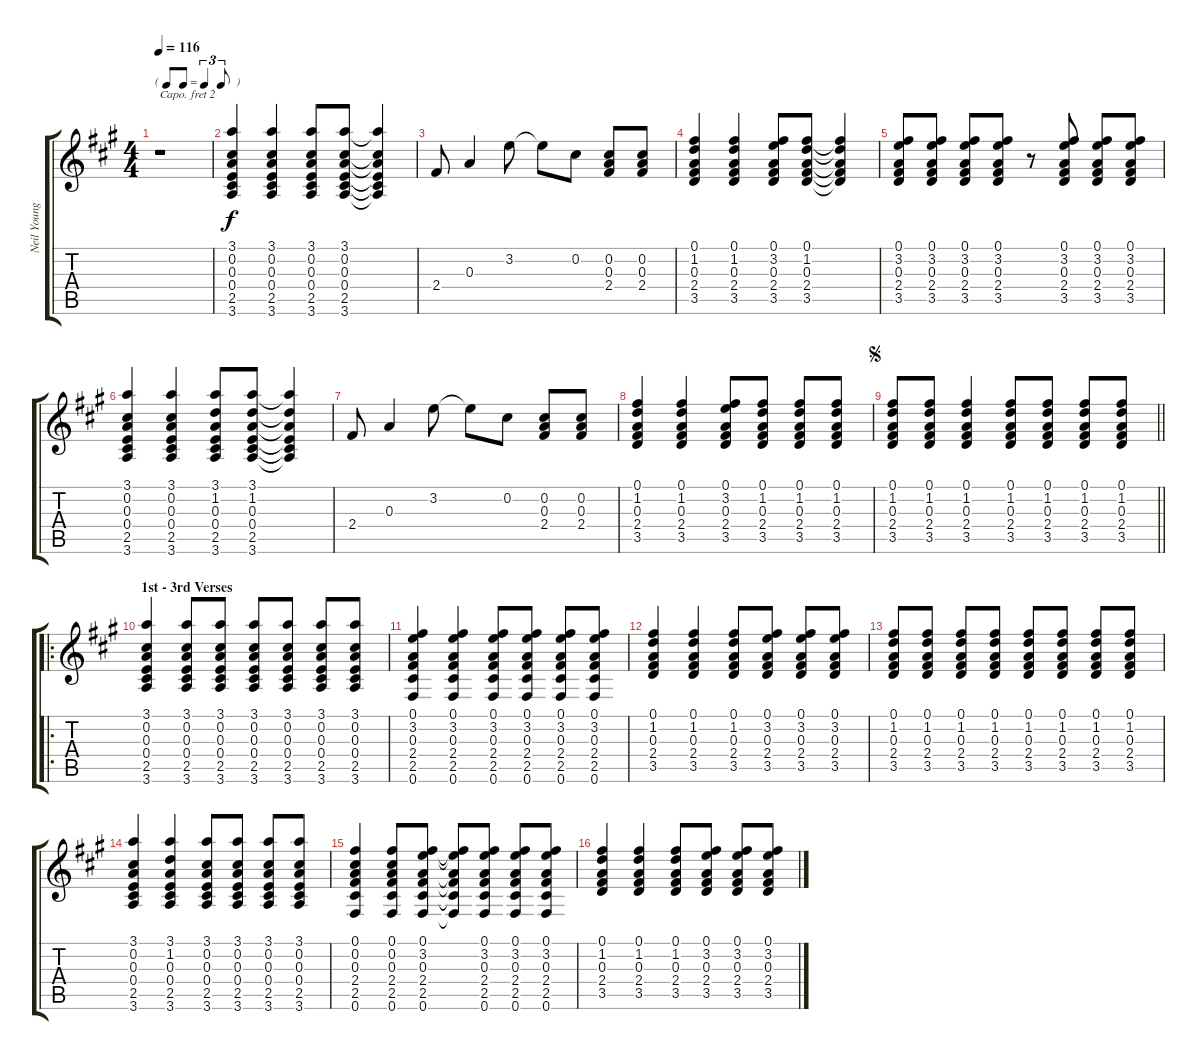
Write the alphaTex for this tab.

\track ("Neil Young - Acoustic Guitar w/ capo 2nd" "Neil Young") {instrument acousticguitarsteel}
\staff {score tabs}
\capo 2
\tuning (E4 B3 G3 D3 A2 E2) {hide}
\ts (4 4)
\tf triplet8th
\tempo 116
\clef g2
\ks a
r.1{dy f instrument acousticguitarsteel} |
(3.1 0.2 0.3 0.4 2.5 3.6).4 (3.1 0.2 0.3 0.4 2.5 3.6).4 (3.1 0.2 0.3 0.4 2.5 3.6).8 (3.1 0.2 0.3 0.4 2.5 3.6).8 (3.1{t} 0.2{t} 0.3{t} 0.4{t} 2.5{t} 3.6{t}).4 |
2.4.8 0.3.4 3.2.8 3.2{t}.8 0.2.8 (0.2 0.3 2.4).8 (0.2 0.3 2.4).8 |
(0.1 1.2 0.3 2.4 3.5).4 (0.1 1.2 0.3 2.4 3.5).4 (0.1 3.2 0.3 2.4 3.5).8 (0.1 1.2 0.3 2.4 3.5).8 (0.1{t} 1.2{t} 0.3{t} 2.4{t} 3.5{t}).4 |
(0.1 3.2 0.3 2.4 3.5).8 (0.1 3.2 0.3 2.4 3.5).8 (0.1 3.2 0.3 2.4 3.5).8 (0.1 3.2 0.3 2.4 3.5).8 r.8 (0.1 3.2 0.3 2.4 3.5).8 (0.1 3.2 0.3 2.4 3.5).8 (0.1 3.2 0.3 2.4 3.5).8 |
(3.1 0.2 0.3 0.4 2.5 3.6).4 (3.1 0.2 0.3 0.4 2.5 3.6).4 (3.1 1.2 0.3 0.4 2.5 3.6).8 (3.1 1.2 0.3 0.4 2.5 3.6).8 (3.1{t} 1.2{t} 0.3{t} 0.4{t} 2.5{t} 3.6{t}).4 |
2.4.8 0.3.4 3.2.8 3.2{t}.8 0.2.8 (0.2 0.3 2.4).8 (0.2 0.3 2.4).8 |
(0.1 1.2 0.3 2.4 3.5).4 (0.1 1.2 0.3 2.4 3.5).4 (0.1 3.2 0.3 2.4 3.5).8 (0.1 1.2 0.3 2.4 3.5).8 (0.1 1.2 0.3 2.4 3.5).8 (0.1 1.2 0.3 2.4 3.5).8 |
\jump segno
\barLineRight lightlight
(0.1 1.2 0.3 2.4 3.5).8 (0.1 1.2 0.3 2.4 3.5).8 (0.1 1.2 0.3 2.4 3.5).4 (0.1 1.2 0.3 2.4 3.5).8 (0.1 1.2 0.3 2.4 3.5).8 (0.1 1.2 0.3 2.4 3.5).8 (0.1 1.2 0.3 2.4 3.5).8 |
\ro
\section ("" "1st - 3rd Verses")
(3.1 0.2 0.3 0.4 2.5 3.6).4 (3.1 0.2 0.3 0.4 2.5 3.6).8 (3.1 0.2 0.3 0.4 2.5 3.6).8 (3.1 0.2 0.3 0.4 2.5 3.6).8 (3.1 0.2 0.3 0.4 2.5 3.6).8 (3.1 0.2 0.3 0.4 2.5 3.6).8 (3.1 0.2 0.3 0.4 2.5 3.6).8 |
(0.1 3.2 0.3 2.4 2.5 0.6).4 (0.1 3.2 0.3 2.4 2.5 0.6).4 (0.1 3.2 0.3 2.4 2.5 0.6).8 (0.1 3.2 0.3 2.4 2.5 0.6).8 (0.1 3.2 0.3 2.4 2.5 0.6).8 (0.1 3.2 0.3 2.4 2.5 0.6).8 |
(0.1 1.2 0.3 2.4 3.5).4 (0.1 1.2 0.3 2.4 3.5).4 (0.1 1.2 0.3 2.4 3.5).8 (0.1 3.2 0.3 2.4 3.5).8 (0.1 3.2 0.3 2.4 3.5).8 (0.1 3.2 0.3 2.4 3.5).8 |
(0.1 1.2 0.3 2.4 3.5).8 (0.1 1.2 0.3 2.4 3.5).8 (0.1 1.2 0.3 2.4 3.5).8 (0.1 1.2 0.3 2.4 3.5).8 (0.1 1.2 0.3 2.4 3.5).8 (0.1 1.2 0.3 2.4 3.5).8 (0.1 1.2 0.3 2.4 3.5).8 (0.1 1.2 0.3 2.4 3.5).8 |
(3.1 0.2 0.3 0.4 2.5 3.6).4 (3.1 1.2 0.3 0.4 2.5 3.6).4 (3.1 0.2 0.3 0.4 2.5 3.6).8 (3.1 0.2 0.3 0.4 2.5 3.6).8 (3.1 0.2 0.3 0.4 2.5 3.6).8 (3.1 0.2 0.3 0.4 2.5 3.6).8 |
(0.1 0.2 0.3 2.4 2.5 0.6).4 (0.1 0.2 0.3 2.4 2.5 0.6).8 (0.1 3.2 0.3 2.4 2.5 0.6).8 (0.1{t} 3.2{t} 0.3{t} 2.4{t} 2.5{t} 0.6{t}).8 (0.1 3.2 0.3 2.4 2.5 0.6).8 (0.1 3.2 0.3 2.4 2.5 0.6).8 (0.1 3.2 0.3 2.4 2.5 0.6).8 |
(0.1 1.2 0.3 2.4 3.5).4 (0.1 1.2 0.3 2.4 3.5).4 (0.1 1.2 0.3 2.4 3.5).8 (0.1 3.2 0.3 2.4 3.5).8 (0.1 3.2 0.3 2.4 3.5).8 (0.1 3.2 0.3 2.4 3.5).8
